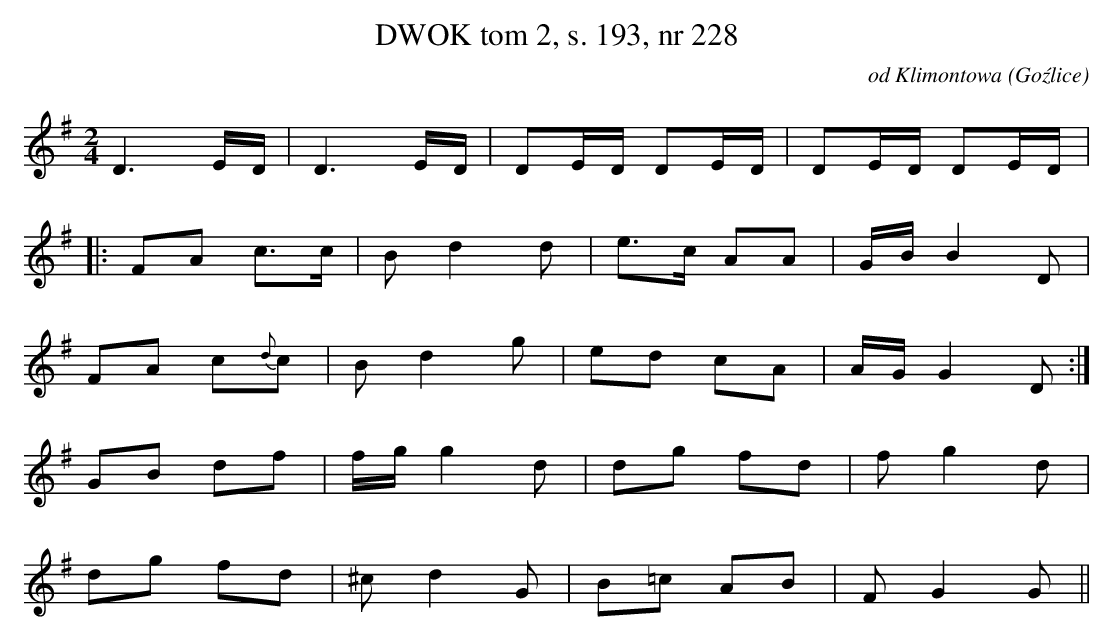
X:1
T:DWOK tom 2, s. 193, nr 228
O:od Klimontowa (Goźlice)
L:1/16
M:2/4
K:G
D6ED|D6ED|D2ED D2ED|D2ED D2ED|:
F2A2 c3c|B2d4d2|e3c A2A2|GBB4D2|
F2A2 c2{d}c2|B2d4g2|e2d2 c2A2|AGG4D2:|
G2B2 d2f2|fgg4d2|d2g2 f2d2|f2g4d2|
d2g2 f2d2|^c2d4G2|B2=c2 A2B2|F2G4G2||
